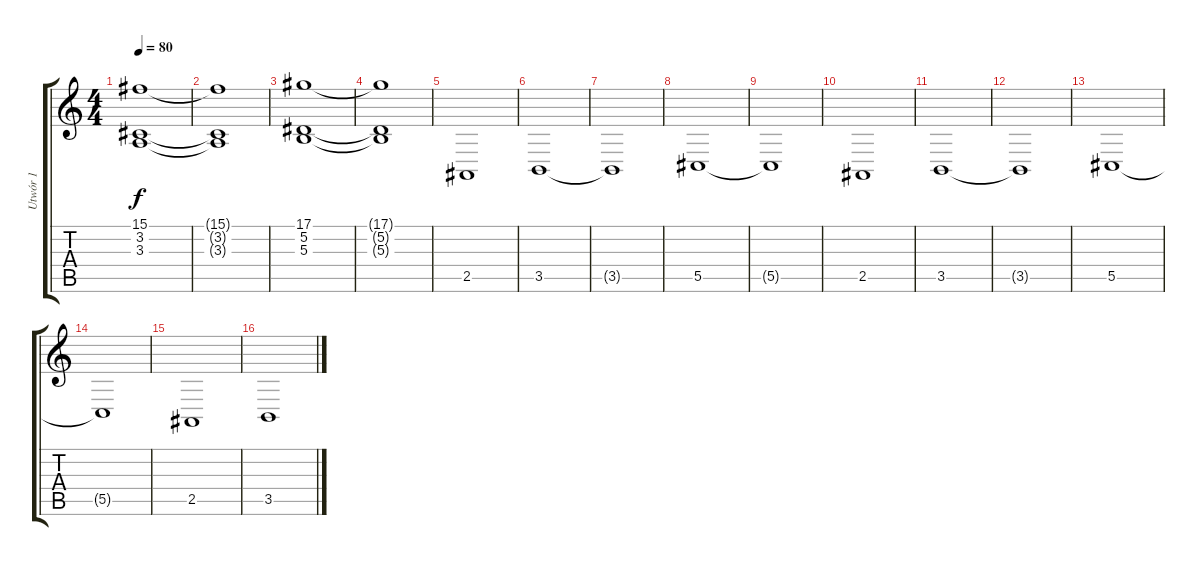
\track ("Utwór 1" "Utwór 1") {instrument synthstrings1}
\staff {score tabs}
\tuning (Eb4 Bb3 Gb3 Db3 Ab2 Eb2) {hide}
\ts (4 4)
\tempo 80
\clef g2
\ks c
(15.1 3.2 3.3).1{dy f} |
(15.1{t} 3.2{t} 3.3{t}).1 |
(17.1 5.2 5.3).1 |
(17.1{t} 5.2{t} 5.3{t}).1 |
2.5.1 |
3.5.1 |
3.5{t}.1 |
5.5.1 |
5.5{t}.1 |
2.5.1 |
3.5.1 |
3.5{t}.1 |
5.5.1 |
5.5{t}.1 |
2.5.1 |
3.5.1
